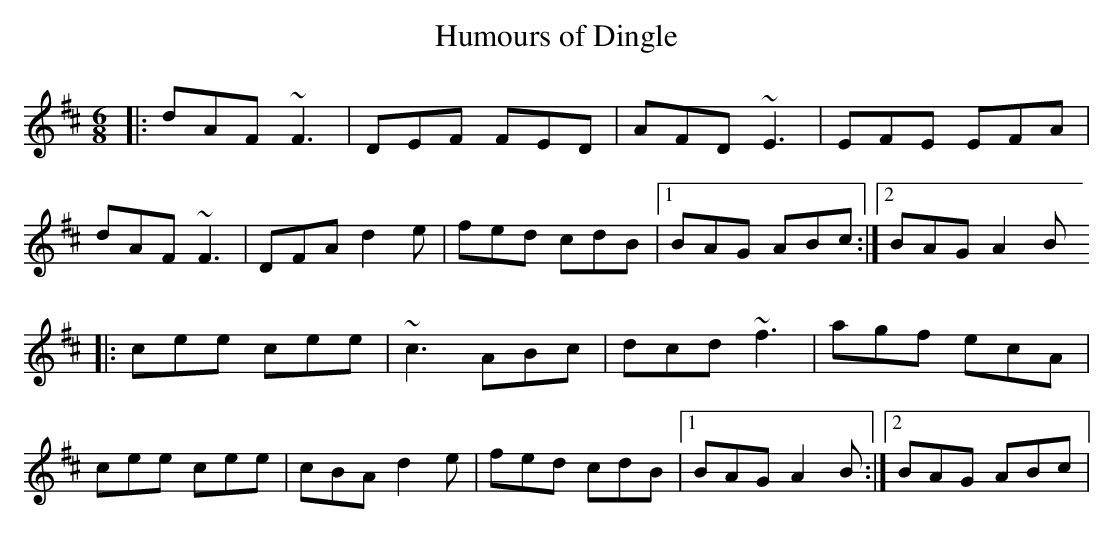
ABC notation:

X:1
T:Humours of Dingle
M:6/8
K:D
|: dAF ~F3 | DEF FED | AFD ~E3 | EFE EFA |
dAF ~F3 | DFA d2e | fed cdB |1 BAG ABc :|2 BAG A2B
|:cee cee | ~c3 ABc | dcd ~f3 | agf ecA |
cee cee | cBA d2e | fed cdB |1 BAG A2B :|2 BAG ABc |
